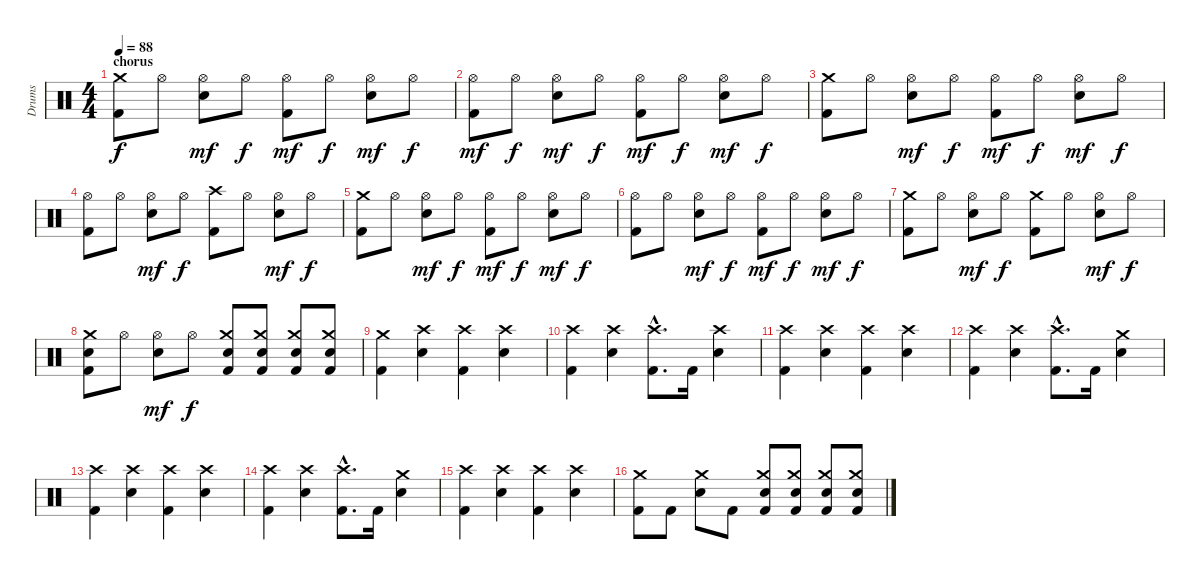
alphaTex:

\track ("Drums" "Drums") {instrument percussion}
\staff {score}
\articulation defaults
\ts (4 4)
\section ("" "chorus")
\tempo 88
\clef neutral
\ks c
("Kick (hit) 2" "Crash medium (hit)").8{dy f} "Hi-Hat (open)".8 ("Hi-Hat (open)" "Snare (hit) 2").8{dy mf} "Hi-Hat (open)".8{dy f} ("Kick (hit) 2" "Hi-Hat (open)").8{dy mf} "Hi-Hat (open)".8{dy f} ("Hi-Hat (open)" "Snare (hit) 2").8{dy mf} "Hi-Hat (open)".8{dy f} |
("Kick (hit) 2" "Hi-Hat (open)").8{dy mf} "Hi-Hat (open)".8{dy f} ("Hi-Hat (open)" "Snare (hit) 2").8{dy mf} "Hi-Hat (open)".8{dy f} ("Kick (hit) 2" "Hi-Hat (open)").8{dy mf} "Hi-Hat (open)".8{dy f} ("Hi-Hat (open)" "Snare (hit) 2").8{dy mf} "Hi-Hat (open)".8{dy f} |
("Kick (hit) 2" "Crash medium (hit)").8 "Hi-Hat (open)".8 ("Hi-Hat (open)" "Snare (hit) 2").8{dy mf} "Hi-Hat (open)".8{dy f} ("Kick (hit) 2" "Hi-Hat (open)").8{dy mf} "Hi-Hat (open)".8{dy f} ("Hi-Hat (open)" "Snare (hit) 2").8{dy mf} "Hi-Hat (open)".8{dy f} |
("Kick (hit) 2" "Hi-Hat (open)").8 "Hi-Hat (open)".8 ("Hi-Hat (open)" "Snare (hit) 2").8{dy mf} "Hi-Hat (open)".8{dy f} ("Kick (hit) 2" "Crash high (hit)").8 "Hi-Hat (open)".8 ("Hi-Hat (open)" "Snare (hit) 2").8{dy mf} "Hi-Hat (open)".8{dy f} |
("Kick (hit) 2" "Crash medium (hit)").8 "Hi-Hat (open)".8 ("Hi-Hat (open)" "Snare (hit) 2").8{dy mf} "Hi-Hat (open)".8{dy f} ("Kick (hit) 2" "Hi-Hat (open)").8{dy mf} "Hi-Hat (open)".8{dy f} ("Hi-Hat (open)" "Snare (hit) 2").8{dy mf} "Hi-Hat (open)".8{dy f} |
("Kick (hit) 2" "Hi-Hat (open)").8 "Hi-Hat (open)".8 ("Hi-Hat (open)" "Snare (hit) 2").8{dy mf} "Hi-Hat (open)".8{dy f} ("Kick (hit) 2" "Hi-Hat (open)").8{dy mf} "Hi-Hat (open)".8{dy f} ("Hi-Hat (open)" "Snare (hit) 2").8{dy mf} "Hi-Hat (open)".8{dy f} |
("Kick (hit) 2" "Crash medium (hit)").8 "Hi-Hat (open)".8 ("Hi-Hat (open)" "Snare (hit) 2").8{dy mf} "Hi-Hat (open)".8{dy f} ("Kick (hit) 2" "Crash medium (hit)").8 "Hi-Hat (open)".8 ("Hi-Hat (open)" "Snare (hit) 2").8{dy mf} "Hi-Hat (open)".8{dy f} |
("Kick (hit) 2" "Crash medium (hit)" "Snare (hit) 2").8 "Hi-Hat (open)".8 ("Hi-Hat (open)" "Snare (hit) 2").8{dy mf} "Hi-Hat (open)".8{dy f} ("Kick (hit) 2" "Crash medium (hit)" "Snare (hit) 2").8 ("Kick (hit) 2" "Crash medium (hit)" "Snare (hit) 2").8 ("Kick (hit) 2" "Crash medium (hit)" "Snare (hit) 2").8 ("Kick (hit) 2" "Crash medium (hit)" "Snare (hit) 2").8 |
("Kick (hit) 2" "Crash medium (hit)").4 ("Crash high (hit)" "Snare (hit) 2").4 ("Kick (hit) 2" "Crash high (hit)").4 ("Crash high (hit)" "Snare (hit) 2").4 |
("Kick (hit) 2" "Crash high (hit)").4 ("Crash high (hit)" "Snare (hit) 2").4 ("Kick (hit) 2"{hac} "Crash high (hit)"{hac}).8{d} "Kick (hit) 2".16 ("Crash high (hit)" "Snare (hit) 2").4 |
("Kick (hit) 2" "Crash high (hit)").4 ("Crash high (hit)" "Snare (hit) 2").4 ("Kick (hit) 2" "Crash high (hit)").4 ("Crash high (hit)" "Snare (hit) 2").4 |
("Kick (hit) 2" "Crash high (hit)").4 ("Crash high (hit)" "Snare (hit) 2").4 ("Kick (hit) 2"{hac} "Crash high (hit)"{hac}).8{d} "Kick (hit) 2".16 ("Crash medium (hit)" "Snare (hit) 2").4 |
("Kick (hit) 2" "Crash high (hit)").4 ("Crash high (hit)" "Snare (hit) 2").4 ("Kick (hit) 2" "Crash high (hit)").4 ("Crash high (hit)" "Snare (hit) 2").4 |
("Kick (hit) 2" "Crash high (hit)").4 ("Crash high (hit)" "Snare (hit) 2").4 ("Kick (hit) 2"{hac} "Crash high (hit)"{hac}).8{d} "Kick (hit) 2".16 ("Crash medium (hit)" "Snare (hit) 2").4 |
("Kick (hit) 2" "Crash high (hit)").4 ("Crash high (hit)" "Snare (hit) 2").4 ("Kick (hit) 2" "Crash high (hit)").4 ("Crash high (hit)" "Snare (hit) 2").4 |
("Kick (hit) 2" "Crash medium (hit)").8 "Kick (hit) 2".8 ("Crash medium (hit)" "Snare (hit) 2").8 "Kick (hit) 2".8 ("Kick (hit) 2" "Crash medium (hit)" "Snare (hit) 2").8 ("Kick (hit) 2" "Crash medium (hit)" "Snare (hit) 2").8 ("Kick (hit) 2" "Crash medium (hit)" "Snare (hit) 2").8 ("Kick (hit) 2" "Crash medium (hit)" "Snare (hit) 2").8
